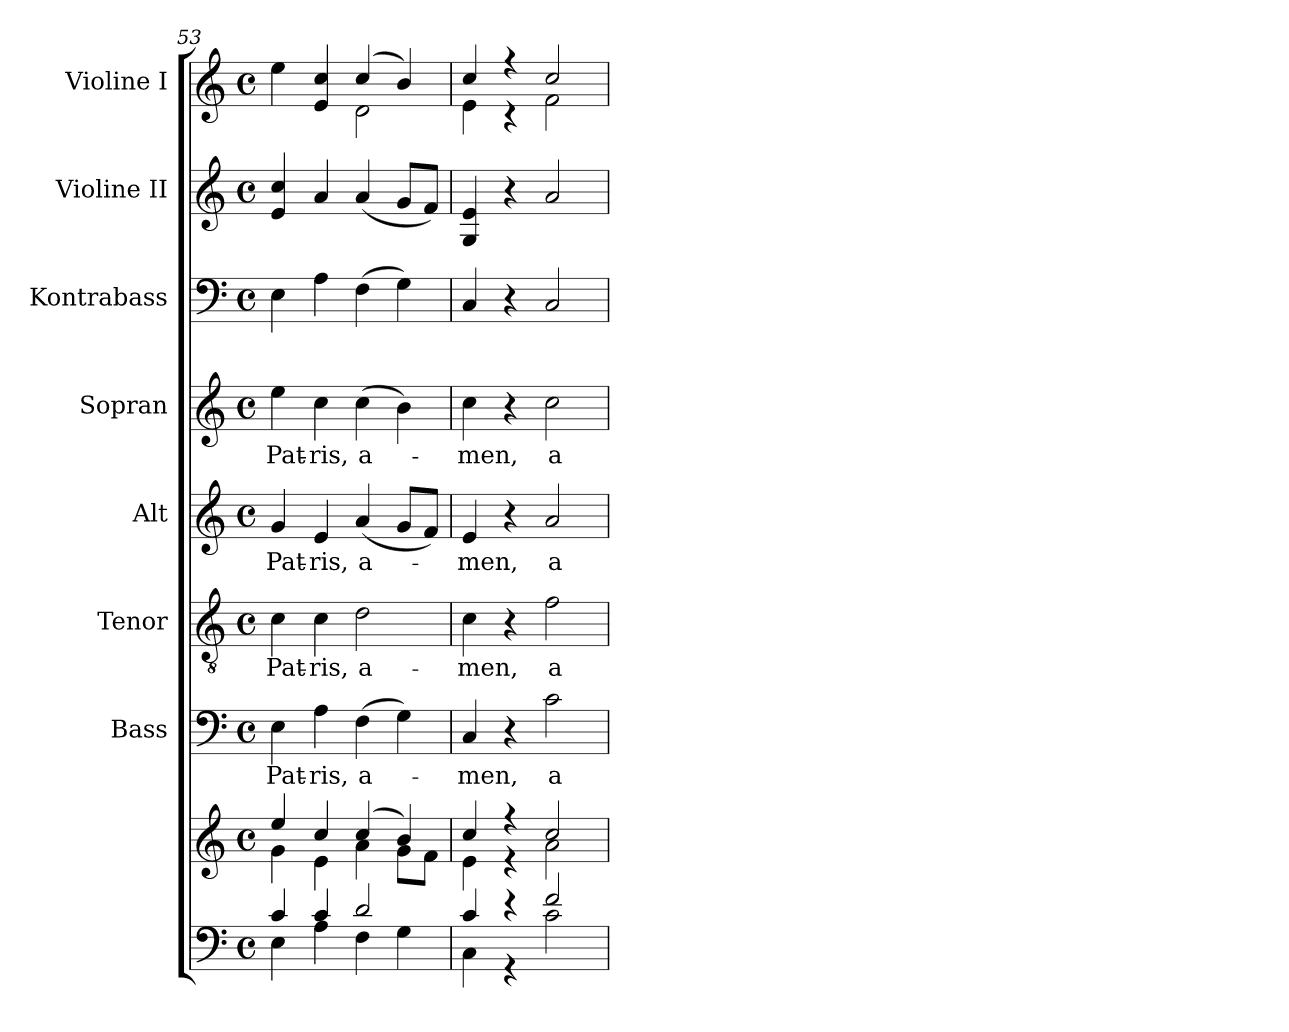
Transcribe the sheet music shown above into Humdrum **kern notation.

**kern	**kern	**kern	**text	**kern	**text	**kern	**text	**kern	**text	**kern	**kern	**kern
*part8	*part8	*part7	*part7	*part6	*part6	*part5	*part5	*part4	*part4	*part3	*part2	*part1
*staff9	*staff8	*staff7	*staff7	*staff6	*staff6	*staff5	*staff5	*staff4	*staff4	*staff3	*staff2	*staff1
*	*	*I"Bass	*	*I"Tenor	*	*I"Alt	*	*I"Sopran	*	*I"Kontrabass	*I"Violine II	*I"Violine I
*	*	*I'B.	*	*I'T.	*	*I'A.	*	*I'S.	*	*I'Kb.	*I'Vl. II	*I'Vl. I
*clefF4	*clefG2	*clefF4	*	*clefGv2	*	*clefG2	*	*clefG2	*	*clefF4	*clefG2	*clefG2
*	*	*	*	*	*	*	*	*	*	*ITrd7c12	*	*
*k[]	*k[]	*k[]	*	*k[]	*	*k[]	*	*k[]	*	*k[]	*k[]	*k[]
*C:	*C:	*C:	*	*C:	*	*C:	*	*C:	*	*C:	*C:	*C:
*M4/4	*M4/4	*M4/4	*	*M4/4	*	*M4/4	*	*M4/4	*	*M4/4	*M4/4	*M4/4
*met(c)	*met(c)	*met(c)	*	*met(c)	*	*met(c)	*	*met(c)	*	*met(c)	*met(c)	*met(c)
=53	=53	=53	=53	=53	=53	=53	=53	=53	=53	=53	=53	=53
*^	*^	*	*	*	*	*	*	*	*	*	*	*
!	!	!	!	!	!LO:LY:b	!	!LO:LY:b	!	!LO:LY:b	!	!LO:LY:b	!	!	!
*	*	*	*	*	*	*	*	*	*	*	*	*	*	*^
4c/	4E\	4ee/	4g\	4E\	Pat-	4c\	Pat-	4g/	Pat-	4ee\	Pat-	4EE\	4e/ 4cc/	4ee\	2ryy
!	!	!	!	!	!LO:LY:b	!	!LO:LY:b	!	!LO:LY:b	!	!LO:LY:b	!	!	!	!
4c/	4A\	4cc/	4e\	4A\	-ris,	4c\	-ris,	4e/	-ris,	4cc\	-ris,	4AA\	4a/	4e/ 4cc/	.
!	!	!	!	!	!LO:LY:b	!	!LO:LY:b	!	!LO:LY:b	!	!LO:LY:b	!	!	!	!
2d/	4F\	(4cc/	4a\	(>4F\	a-	2d\	a-	(<4a/	a-	(>4cc\	a-	(>4FF\	(<4a/	(4cc/	2d\
.	4G\	4b/)	8g\L	4G\)	.	.	.	8g/L	.	4b\)	.	4GG\)	8g/L	4b/)	.
.	.	.	8f\J	.	.	.	.	8f/J)	.	.	.	.	8f/J)	.	.
=54	=54	=54	=54	=54	=54	=54	=54	=54	=54	=54	=54	=54	=54	=54	=54
!	!	!	!	!	!LO:LY:b	!	!LO:LY:b	!	!LO:LY:b	!	!LO:LY:b	!	!	!	!
4c/	4C\	4cc/	4e\	4C/	-men,	4c\	-men,	4e/	-men,	4cc\	-men,	4CC/	4G/ 4e/	4cc/	4e\
4r	4r	4r	4r	4r	.	4r	.	4r	.	4r	.	4r	4r	4r	4r
!	!	!	!	!	!LO:LY:b	!	!LO:LY:b	!	!LO:LY:b	!	!LO:LY:b	!	!	!	!
2f/	2c\	2cc/	2a\	2c\	a-	2f\	a-	2a/	a-	2cc\	a-	2CC/	2a/	2cc/	2f\
*v	*v	*	*	*	*	*	*	*	*	*	*	*	*	*v	*v
*	*v	*v	*	*	*	*	*	*	*	*	*	*	*
=	=	=	=	=	=	=	=	=	=	=	=	=
*-	*-	*-	*-	*-	*-	*-	*-	*-	*-	*-	*-	*-
